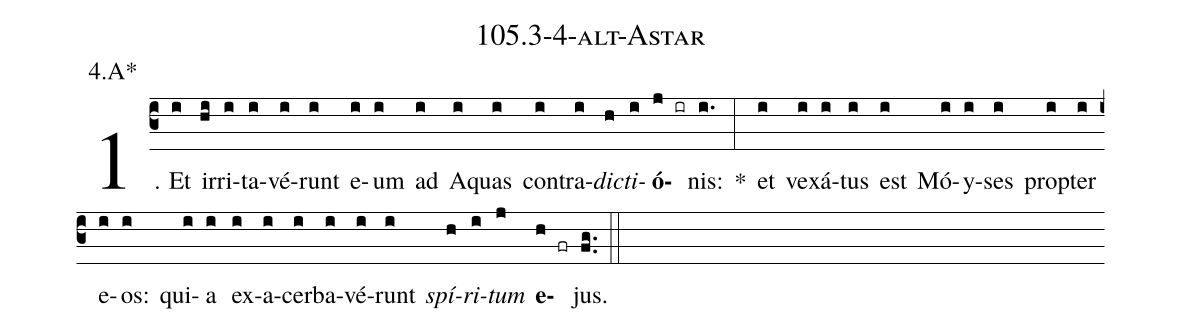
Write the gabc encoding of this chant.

name: 105.3-4-alt-Astar;
annotation: 4.A*;
%%
(c3)1. Et(i) ir(hi)ri(i)ta(i)vé(i)runt(i) e(i)um(i) ad(i) A(i)quas(i) con(i)tra(i)<i>dic</i>(h)<i>ti</i>(i)<b>ó</b>(j ir)nis:(i.) *(:) et(i) ve(i)xá(i)tus(i) est(i) Mó(i)y(i)ses(i) prop(i)ter(i) e(i)os:(i) qui(i)a(i) ex(i)a(i)cer(i)ba(i)vé(i)runt(i) <i>spí</i>(h)<i>ri</i>(i)<i>tum</i>(j) <b>e</b>(h fr)jus.(fg..) (::)


%E(i) u(h) o(i) u(j) a(h) e.(fg..) (::)
